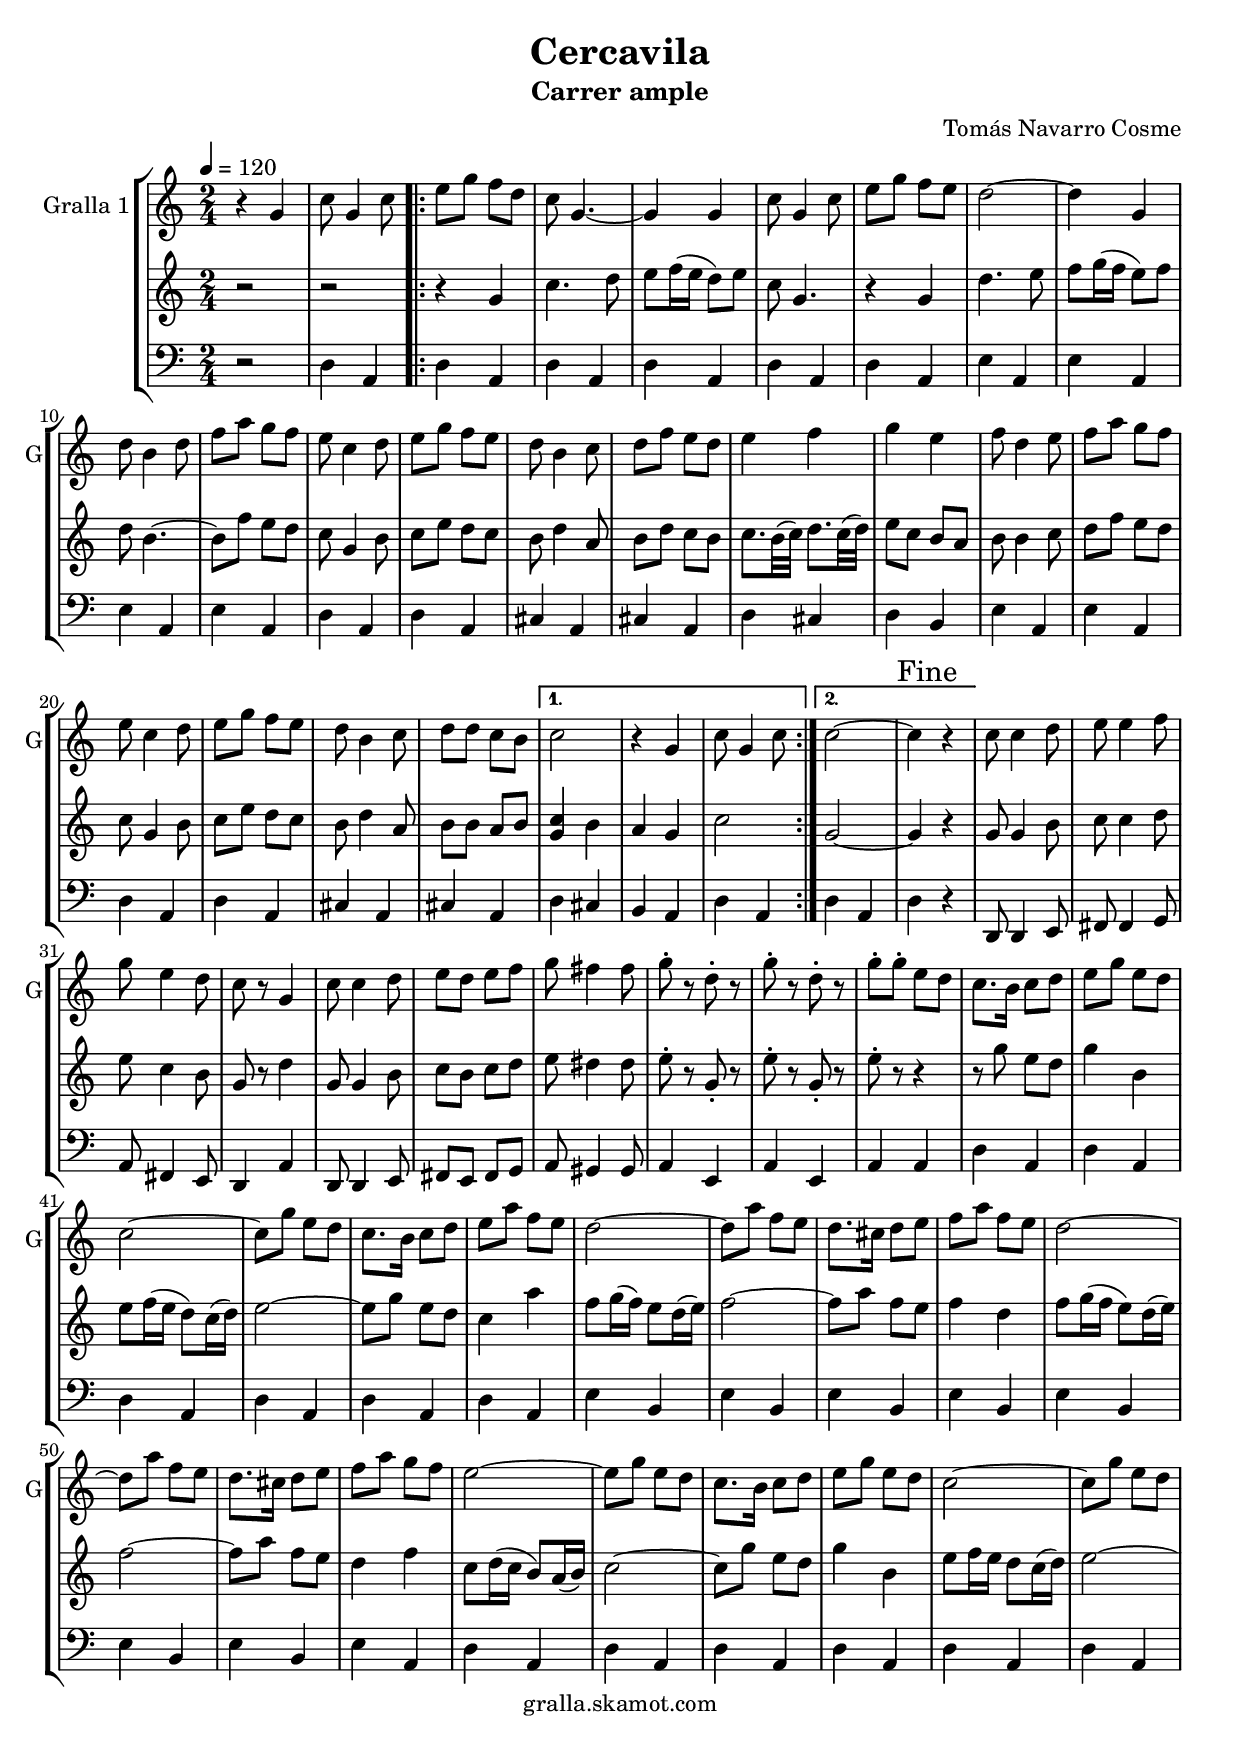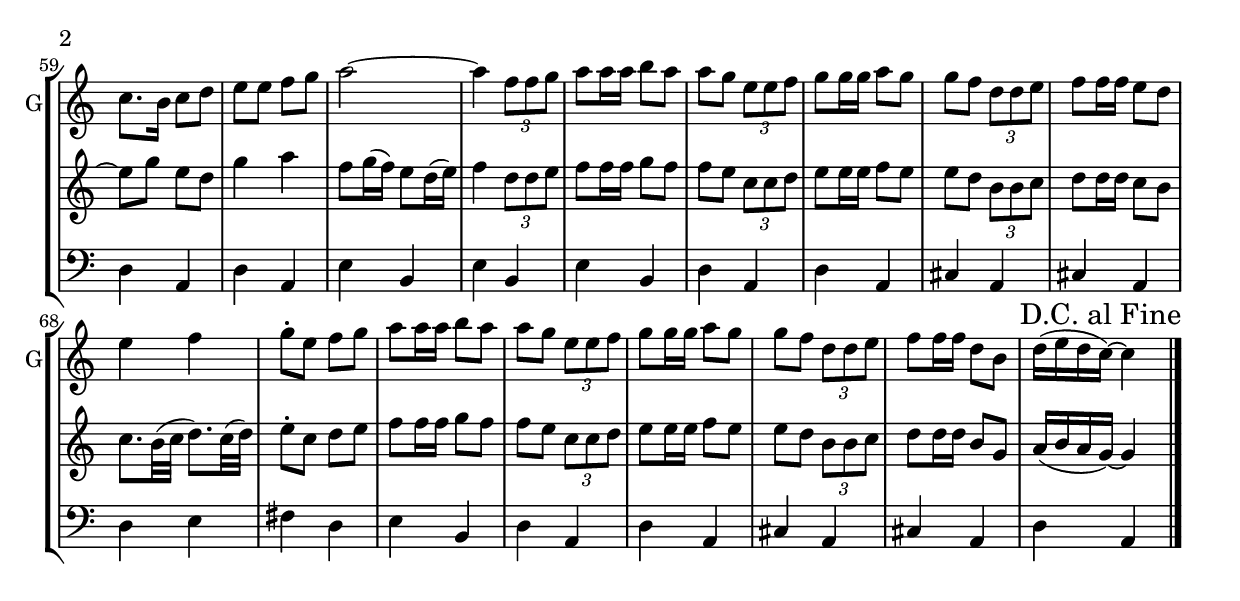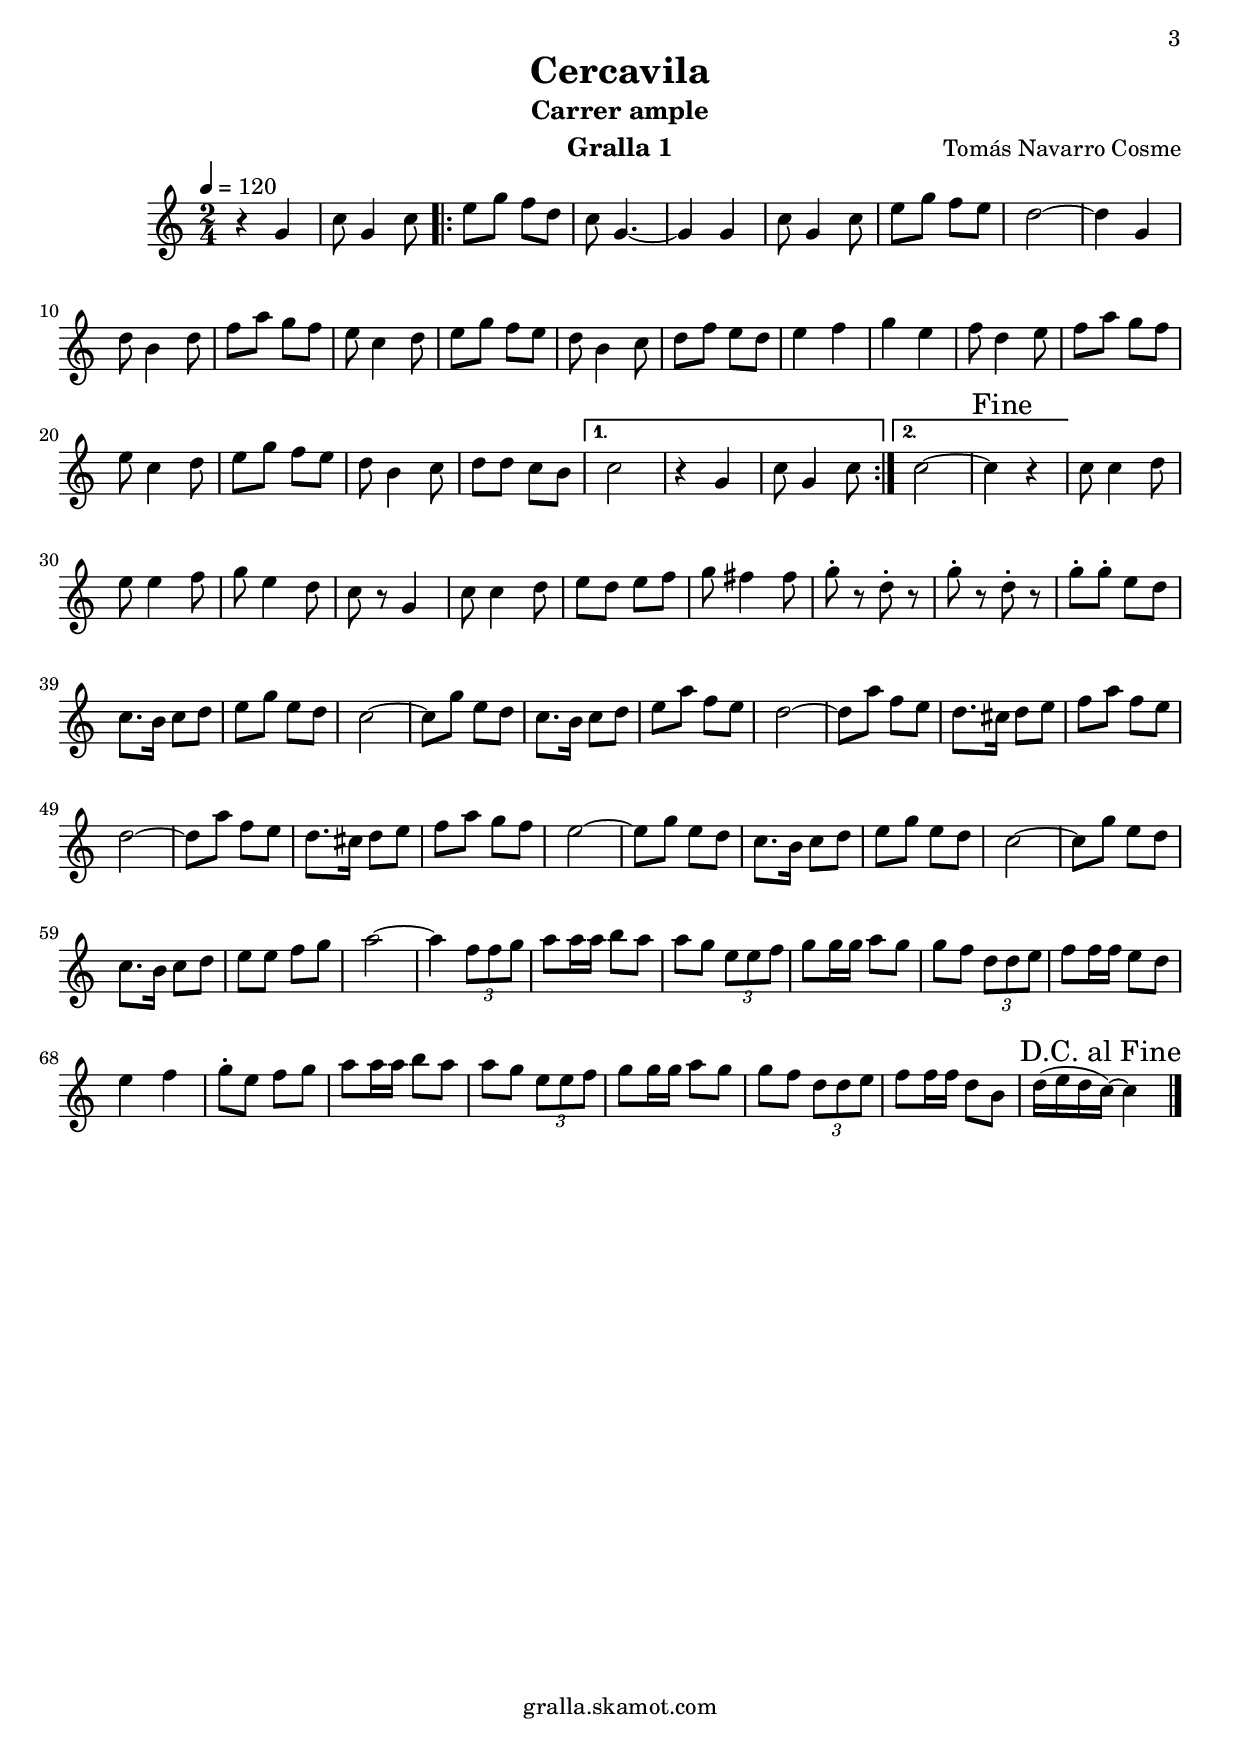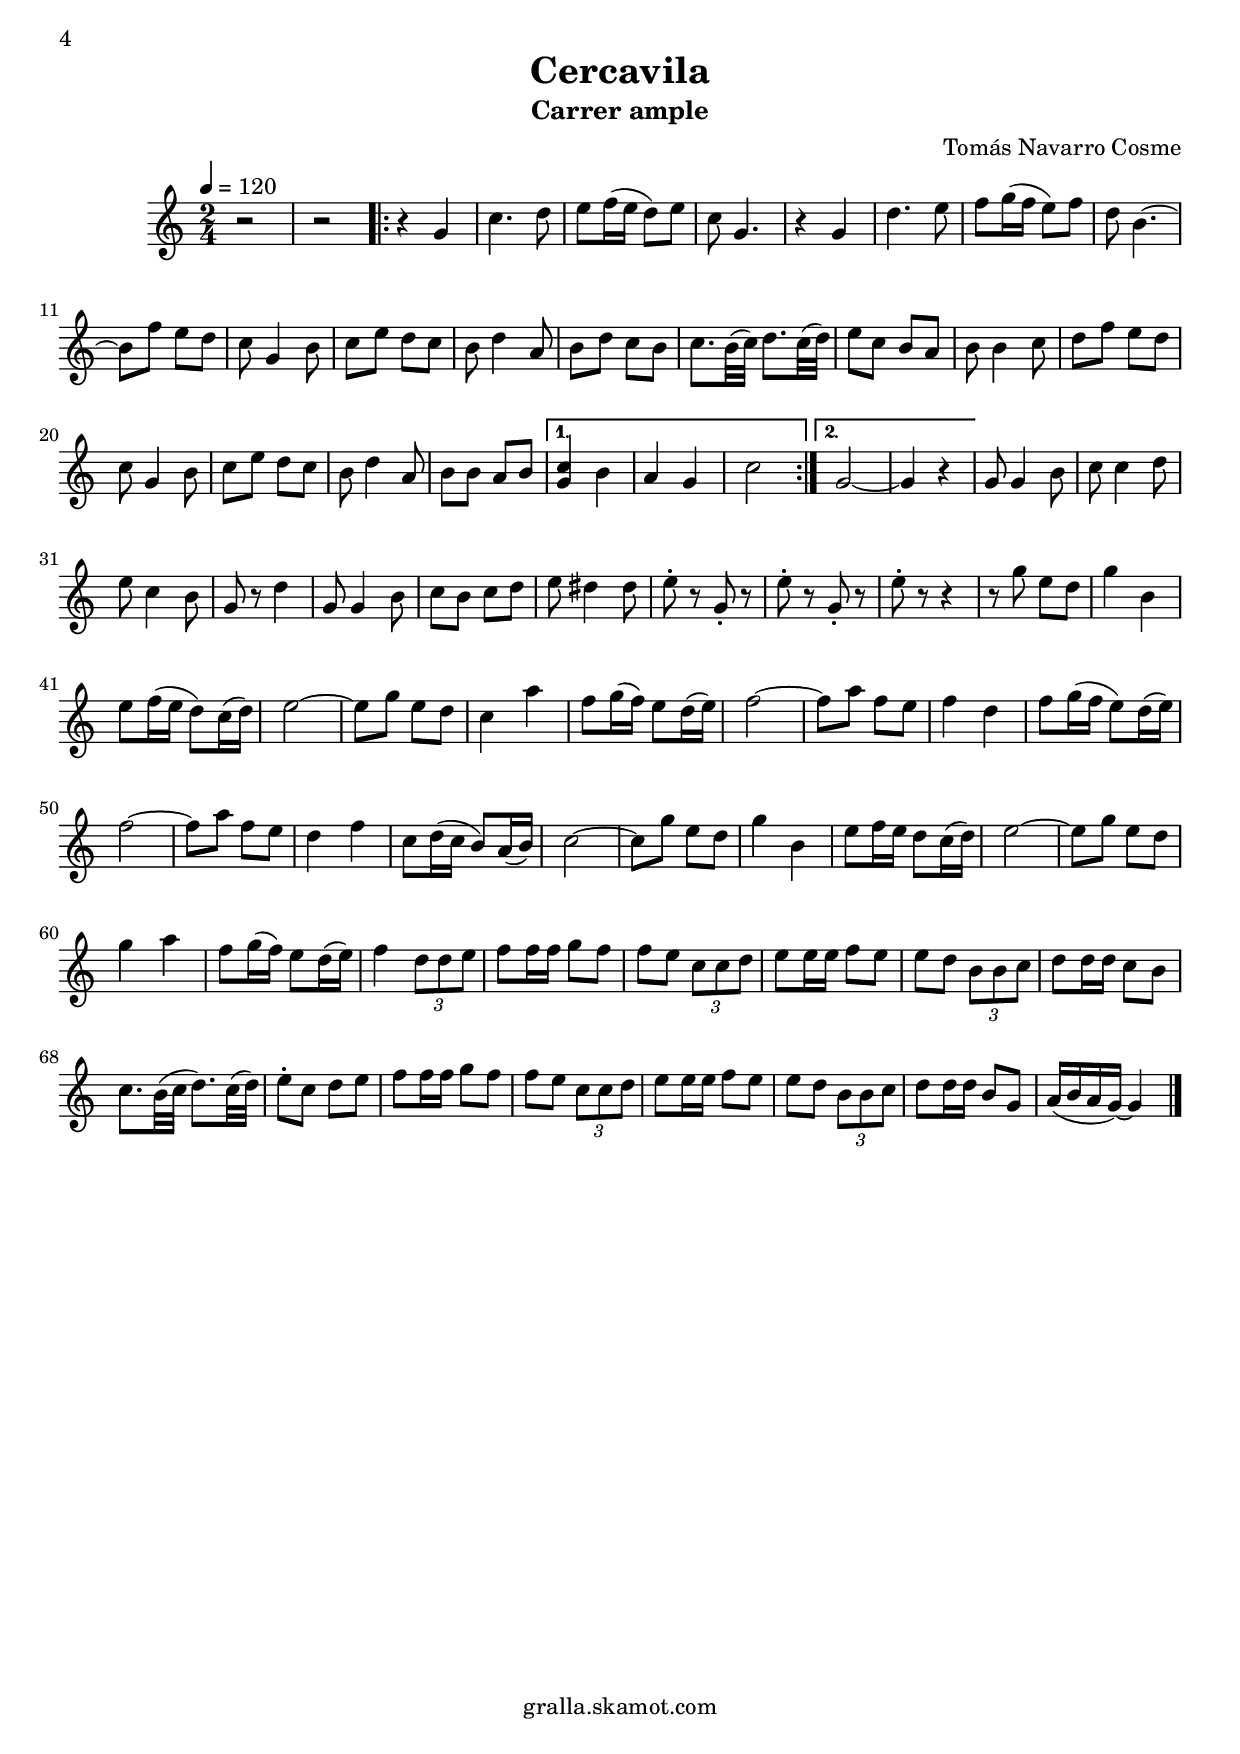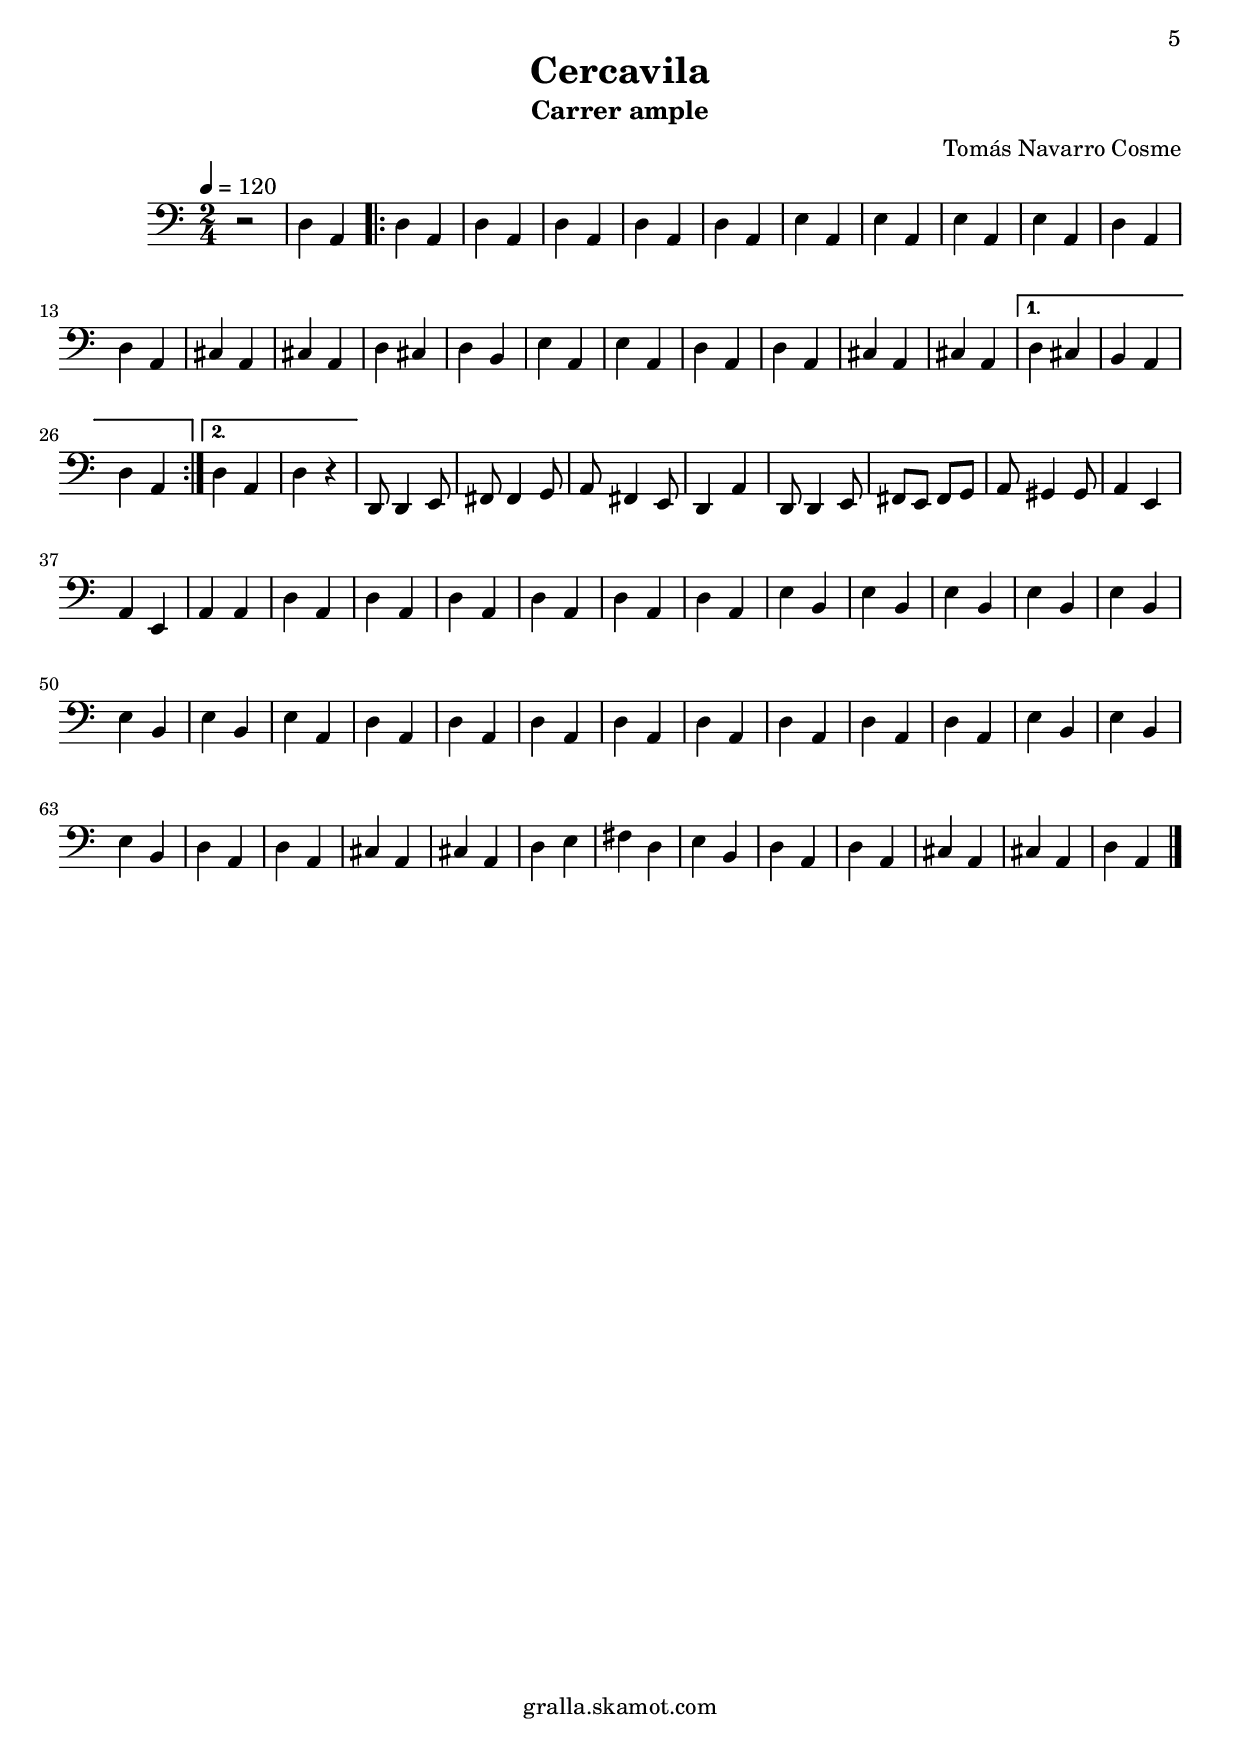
\version "2.16.2"

\header {
  dedication=""
  title="Cercavila"
  subtitle="Carrer ample"
  subsubtitle=""
  poet=""
  meter=""
  piece=""
  composer="Tomás Navarro Cosme"
  arranger=""
  opus=""
  instrument=""
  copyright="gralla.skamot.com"
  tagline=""
}

liniaroAa =
\relative g'
{
  \tempo 4=120
  \clef treble
  \key c \major
  \time 2/4
  r4 g  |
  c8 g4 c8  |
  \repeat volta 2 { e8 g f d  |
  c8 g4. ~  |
  %05
  g4 g  |
  c8 g4 c8  |
  e8 g f e  |
  d2 ~  |
  d4 g,  |
  %10
  d'8 b4 d8  |
  f8 a g f  |
  e8 c4 d8  |
  e8 g f e  |
  d8 b4 c8  |
  %15
  d8 f e d  |
  e4 f  |
  g4 e  |
  f8 d4 e8  |
  f8 a g f  |
  %20
  e8 c4 d8  |
  e8 g f e  |
  d8 b4 c8  |
  d8 d c b }
  \alternative { { c2  |
  %25
  r4 g  |
  c8 g4 c8 }
  { c2 ~  |
  \mark "Fine" c4 r } }
  c8 c4 d8  |
  %30
  e8 e4 f8  |
  g8 e4 d8  |
  c8 r g4  |
  c8 c4 d8  |
  e8 d e f  |
  %35
  g8 fis4 fis8  |
  g8-. r d-. r  |
  g8-. r d-. r  |
  g8-. g-. e d  |
  c8. b16 c8 d  |
  %40
  e8 g e d  |
  c2 ~  |
  c8 g' e d  |
  c8. b16 c8 d  |
  e8 a f e  |
  %45
  d2 ~  |
  d8 a' f e  |
  d8. cis16 d8 e  |
  f8 a f e  |
  d2 ~  |
  %50
  d8 a' f e  |
  d8. cis16 d8 e  |
  f8 a g f  |
  e2 ~  |
  e8 g e d  |
  %55
  c8. b16 c8 d  |
  e8 g e d  |
  c2 ~  |
  c8 g' e d  |
  c8. b16 c8 d  |
  %60
  e8 e f g  |
  a2 ~  |
  a4 \times 2/3 { f8 f g }  |
  a8 a16 a b8 a  |
  a8 g \times 2/3 { e e f }  |
  %65
  g8 g16 g a8 g  |
  g8 f \times 2/3 { d d e }  |
  f8 f16 f e8 d  |
  e4 f  |
  g8-. e f g  |
  %70
  a8 a16 a b8 a  |
  a8 g \times 2/3 { e e f }  |
  g8 g16 g a8 g  |
  g8 f \times 2/3 { d d e }  |
  f8 f16 f d8 b  |
  %75
  \mark "D.C. al Fine" d16 ( e d c ~ ) c4  \bar "|."
}

liniaroAb =
\relative g'
{
  \tempo 4=120
  \clef treble
  \key c \major
  \time 2/4
  r2  |
  r2  |
  \repeat volta 2 { r4 g  |
  c4. d8  |
  %05
  e8 f16 ( e d8 ) e  |
  c8 g4.  |
  r4 g  |
  d'4. e8  |
  f8 g16 ( f e8 ) f  |
  %10
  d8 b4. ~  |
  b8 f' e d  |
  c8 g4 b8  |
  c8 e d c  |
  b8 d4 a8  |
  %15
  b8 d c b  |
  c8. b32 ( c ) d8. c32 ( d )  |
  e8 c b a  |
  b8 b4 c8  |
  d8 f e d  |
  %20
  c8 g4 b8  |
  c8 e d c  |
  b8 d4 a8  |
  b8 b a b }
  \alternative { { <g c>4 b  |
  %25
  a4 g  |
  c2 }
  { g2 ~  |
  g4 r } }
  g8 g4 b8  |
  %30
  c8 c4 d8  |
  e8 c4 b8  |
  g8 r d'4  |
  g,8 g4 b8  |
  c8 b c d  |
  %35
  e8 dis4 dis8  |
  e8-. r g,-. r  |
  e'8-. r g,-. r  |
  e'8-. r r4  |
  r8 g e d  |
  %40
  g4 b,  |
  e8 f16 ( e d8 ) c16 ( d )  |
  e2 ~  |
  e8 g e d  |
  c4 a'  |
  %45
  f8 g16 ( f ) e8 d16 ( e )  |
  f2 ~  |
  f8 a f e  |
  f4 d  |
  f8 g16 ( f e8 ) d16 ( e )  |
  %50
  f2 ~  |
  f8 a f e  |
  d4 f  |
  c8 d16 ( c b8 ) a16 ( b )  |
  c2 ~  |
  %55
  c8 g' e d  |
  g4 b,  |
  e8 f16 e d8 c16 ( d ) |
  e2 ~  |
  e8 g e d  |
  %60
  g4 a  |
  f8 g16 ( f ) e8 d16 ( e )  |
  f4 \times 2/3 { d8 d e }  |
  f8 f16 f g8 f  |
  f8 e \times 2/3 { c c d }  |
  %65
  e8 e16 e f8 e  |
  e8 d \times 2/3 { b b c }  |
  d8 d16 d c8 b  |
  c8. b32 ( c d8. ) c32 ( d )  |
  e8-. c d e  |
  %70
  f8 f16 f g8 f  |
  f8 e \times 2/3 { c c d }  |
  e8 e16 e f8 e  |
  e8 d \times 2/3 { b b c }  |
  d8 d16 d b8 g  |
  %75
  a16 ( b a g ~ ) g4  \bar "|."
}

liniaroAc =
\relative d
{
  \tempo 4=120
  \clef bass
  \key c \major
  \time 2/4
  r2  |
  d4 a  |
  \repeat volta 2 { d4 a  |
  d4 a  |
  %05
  d4 a  |
  d4 a  |
  d4 a  |
  e'4 a,  |
  e'4 a,  |
  %10
  e'4 a,  |
  e'4 a,  |
  d4 a  |
  d4 a  |
  cis4 a  |
  %15
  cis4 a  |
  d4 cis  |
  d4 b  |
  e4 a,  |
  e'4 a,  |
  %20
  d4 a  |
  d4 a  |
  cis4 a  |
  cis4 a }
  \alternative { { d4 cis  |
  %25
  b4 a  |
  d4 a }
  { d4 a  |
  d4 r } }
  d,8 d4 e8  |
  %30
  fis8 fis4 g8  |
  a8 fis4 e8  |
  d4 a'  |
  d,8 d4 e8  |
  fis8 e fis g  |
  %35
  a8 gis4 gis8  |
  a4 e  |
  a4 e  |
  a4 a  |
  d4 a  |
  %40
  d4 a  |
  d4 a  |
  d4 a  |
  d4 a  |
  d4 a  |
  %45
  e'4 b  |
  e4 b  |
  e4 b  |
  e4 b  |
  e4 b  |
  %50
  e4 b  |
  e4 b  |
  e4 a,  |
  d4 a  |
  d4 a  |
  %55
  d4 a  |
  d4 a  |
  d4 a  |
  d4 a  |
  d4 a  |
  %60
  d4 a  |
  e'4 b  |
  e4 b  |
  e4 b  |
  d4 a  |
  %65
  d4 a  |
  cis4 a  |
  cis4 a  |
  d4 e  |
  fis4 d  |
  %70
  e4 b  |
  d4 a  |
  d4 a  |
  cis4 a  |
  cis4 a  |
  %75
  d4 a  \bar "|."
}

\bookpart {
  \score {
    \new StaffGroup {
      \override Score.RehearsalMark #'self-alignment-X = #LEFT
      <<
        \new Staff \with {instrumentName = #"Gralla 1" shortInstrumentName = #"G"} \liniaroAa
        \new Staff \with {instrumentName = #"" shortInstrumentName = #" "} \liniaroAb
        \new Staff \with {instrumentName = #"" shortInstrumentName = #" "} \liniaroAc
      >>
    }
    \layout {}
  }
  \score { \unfoldRepeats
    \new StaffGroup {
      \override Score.RehearsalMark #'self-alignment-X = #LEFT
      <<
        \new Staff \with {instrumentName = #"Gralla 1" shortInstrumentName = #"G"} \liniaroAa
        \new Staff \with {instrumentName = #"" shortInstrumentName = #" "} \liniaroAb
        \new Staff \with {instrumentName = #"" shortInstrumentName = #" "} \liniaroAc
      >>
    }
    \midi {
      \set Staff.midiInstrument = "oboe"
      \set DrumStaff.midiInstrument = "drums"
    }
  }
}

\bookpart {
  \header {instrument="Gralla 1"}
  \score {
    \new StaffGroup {
      \override Score.RehearsalMark #'self-alignment-X = #LEFT
      <<
        \new Staff \liniaroAa
      >>
    }
    \layout {}
  }
  \score { \unfoldRepeats
    \new StaffGroup {
      \override Score.RehearsalMark #'self-alignment-X = #LEFT
      <<
        \new Staff \liniaroAa
      >>
    }
    \midi {
      \set Staff.midiInstrument = "oboe"
      \set DrumStaff.midiInstrument = "drums"
    }
  }
}

\bookpart {
  \header {instrument=""}
  \score {
    \new StaffGroup {
      \override Score.RehearsalMark #'self-alignment-X = #LEFT
      <<
        \new Staff \liniaroAb
      >>
    }
    \layout {}
  }
  \score { \unfoldRepeats
    \new StaffGroup {
      \override Score.RehearsalMark #'self-alignment-X = #LEFT
      <<
        \new Staff \liniaroAb
      >>
    }
    \midi {
      \set Staff.midiInstrument = "oboe"
      \set DrumStaff.midiInstrument = "drums"
    }
  }
}

\bookpart {
  \header {instrument=""}
  \score {
    \new StaffGroup {
      \override Score.RehearsalMark #'self-alignment-X = #LEFT
      <<
        \new Staff \liniaroAc
      >>
    }
    \layout {}
  }
  \score { \unfoldRepeats
    \new StaffGroup {
      \override Score.RehearsalMark #'self-alignment-X = #LEFT
      <<
        \new Staff \liniaroAc
      >>
    }
    \midi {
      \set Staff.midiInstrument = "oboe"
      \set DrumStaff.midiInstrument = "drums"
    }
  }
}

